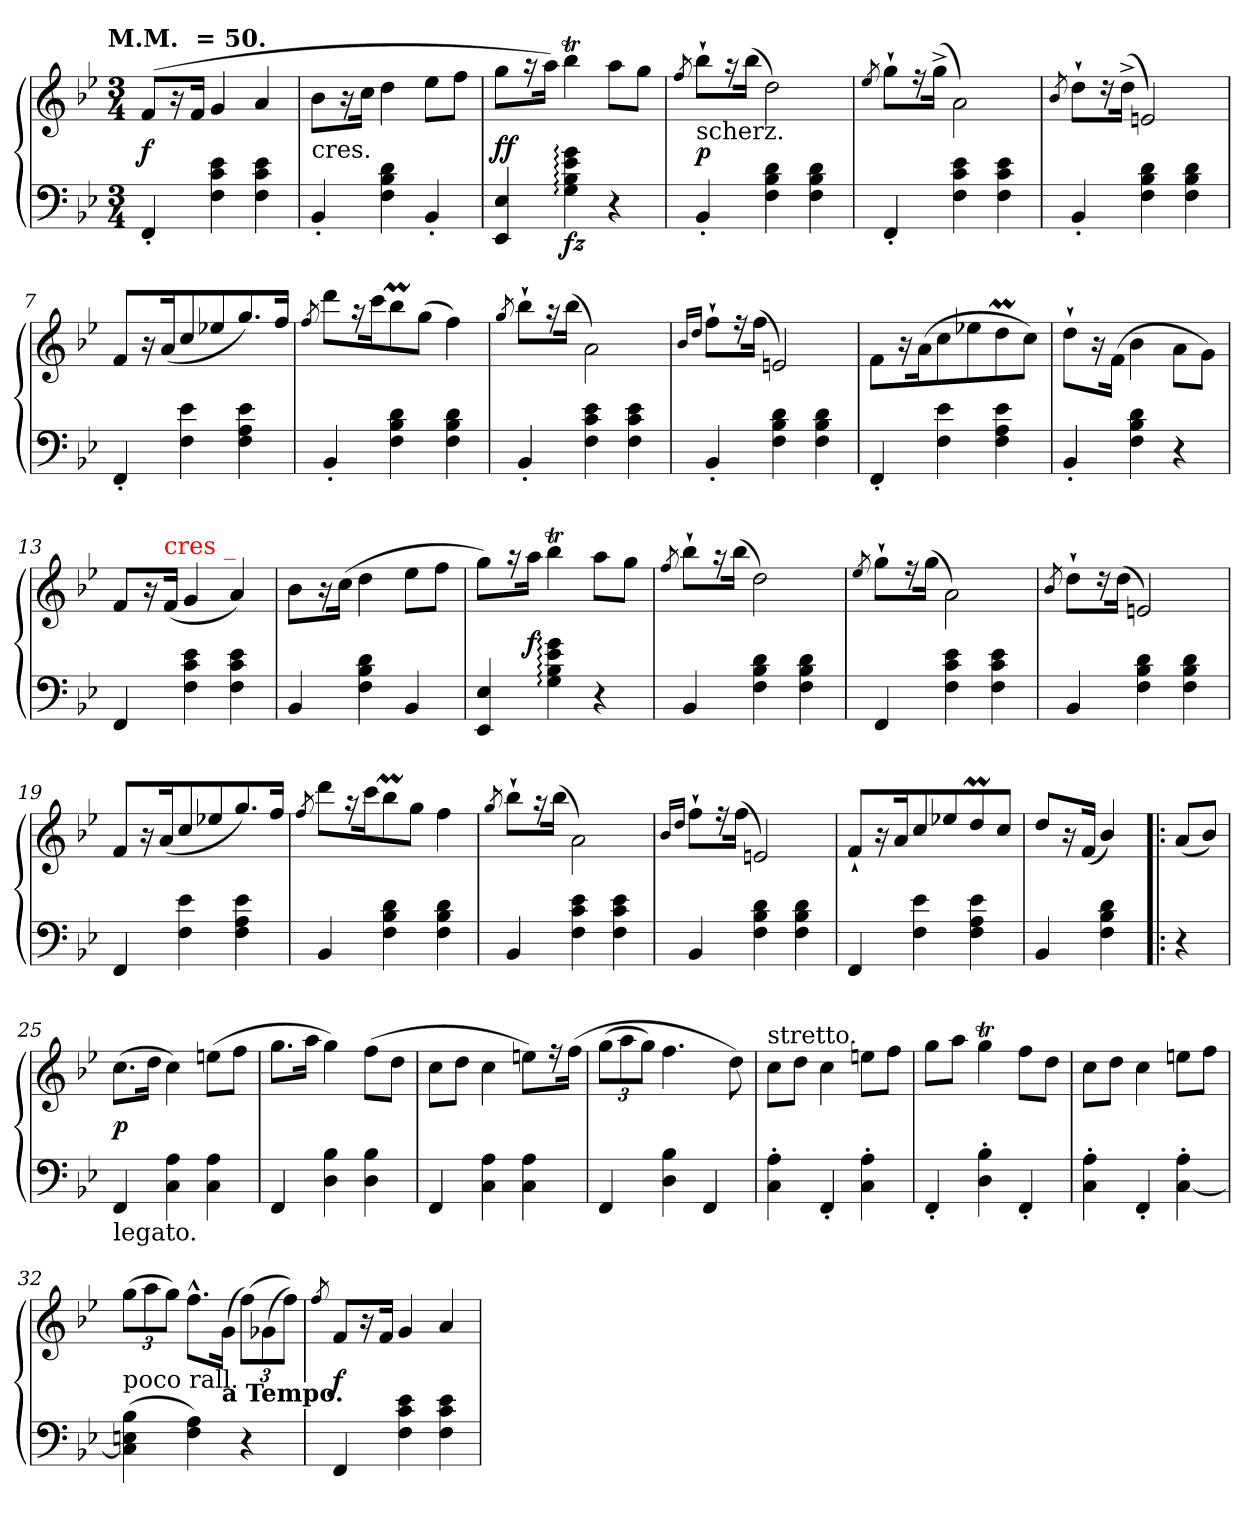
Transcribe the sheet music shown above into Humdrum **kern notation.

**kern	**kern	**dynam
*part1	*part1	*part1
*staff2	*staff1	*staff1/2
*clefF4	*clefG2	*
*k[b-e-]	*k[b-e-]	*
*B-:	*B-:	*
!!LO:TX:omd:t=M.M. &nbsp;=&nbsp;50.
*M3/4	*M3/4	*
*MM150	*MM150	*
=1	=1	=1
4FF'<	(>8fL	f
.	16r	.
.	16fJk	.
4e- 4c 4F	4g	.
4e- 4c 4F	4a	.
=2	=2	=2
!	!LO:TX:c:t=cres.	!
4BB-'<	8b-\L	.
.	16r	.
.	16ccJk	.
4d 4B- 4F	4dd	.
4BB-'<	8ee-L	.
.	8ffJ	.
=3	=3	=3
4E- 4EE-	8ggL	ff
.	16r	.
.	16aaJk)	.
!	!	!LO:DY:b=2
4g: 4e-: 4B-: 4G:	4bb-T	fz
4r	8aaL	.
.	8ggJ	.
=4	=4	=4
.	8qff/	.
!	!LO:TX:b:t=scherz.	!
4BB-'<	8bb-`>L	p
.	16r	.
.	(16bb-Jk	.
4d 4B- 4F	2dd)	.
4d 4B- 4F	.	.
=5	=5	=5
.	8qee-/	.
4FF'<	8gg`>L	.
.	16r	.
.	(>16gg^<Jk	.
4e- 4c 4F	2a\)	.
4e- 4c 4F	.	.
=6	=6	=6
.	8qb-/	.
4BB-'<	8dd`>L	.
.	16r	.
.	(>16dd^<Jk	.
4d 4B- 4F	2en)	.
4d 4B- 4F	.	.
=7	=7	=7
4FF'<	8fL	.
.	16r	.
.	(<16ak	.
4e- 4F	8cc	.
.	8ee-X/	.
4e- 4A 4F	8.gg)	.
.	16ffJk	.
=8	=8	=8
.	8qff/	.
4BB-'<	8dddL	.
.	16r	.
.	16ccck	.
4d 4B- 4F	8bb-M	.
.	(>8ggJ	.
4d 4B- 4F	4ff)	.
=9	=9	=9
.	8qgg/	.
4BB-'<	8bb-`>L	.
.	16r	.
.	(16bb-Jk	.
4e- 4c 4F	2a\)	.
4e- 4c 4F	.	.
=10	=10	=10
.	16qb-/LL	.
.	16qdd/JJ	.
4BB-'<	8ff`>L	.
.	16r	.
.	(16ffJk	.
4d 4B- 4F	2en)	.
4d 4B- 4F	.	.
=11	=11	=11
4FF'<	8fL	.
.	16r	.
.	(>16ak	.
4e- 4F	8cc	.
.	8ee-X	.
4e- 4A 4F	8ddm	.
.	8ccJ)	.
=12	=12	=12
4BB-'<	8dd`>L	.
.	16r	.
.	(>16f\Jk	.
4d 4B- 4F	4b-	.
4r	8a\L	.
.	8gJ)	.
=13	=13	=13
4FF	8fL	.
.	16r	.
!	!LO:TX:a:color=red:t=cres _	!
.	(<16fJk	.
4e- 4c 4F	4g	.
4e- 4c 4F	4a)	.
=14	=14	=14
4BB-	8b-\L	.
.	16r	.
.	(>16ccJk	.
4d 4B- 4F	4dd	.
4BB-	8ee-L	.
.	8ffJ	.
=15	=15	=15
4E- 4EE-	8ggL)	.
.	16r	.
.	16aaJk	f
4g: 4e-: 4B-: 4G:	4bb-T	.
4r	8aaL	.
.	8ggJ	.
=16	=16	=16
.	8qff/	.
4BB-	8bb-`>L	.
.	16r	.
.	(16bb-Jk	.
4d 4B- 4F	2dd)	.
4d 4B- 4F	.	.
=17	=17	=17
.	8qee-/	.
4FF	8gg`>L	.
.	16r	.
.	(16ggJk	.
4e- 4c 4F	2a\)	.
4e- 4c 4F	.	.
=18	=18	=18
.	8qb-/	.
4BB-	8dd`>L	.
.	16r	.
.	(16ddJk	.
4d 4B- 4F	2en)	.
4d 4B- 4F	.	.
=19	=19	=19
4FF	8f/L	.
.	16r	.
.	(<16ak	.
4e- 4F	8cc	.
.	8ee-X	.
4e- 4A 4F	8.gg)	.
.	16ffJk	.
=20	=20	=20
.	8qff/	.
4BB-	8dddL	.
.	16r	.
.	16ccck	.
4d 4B- 4F	8bb-M	.
.	8ggJ	.
4d 4B- 4F	4ff	.
=21	=21	=21
.	8qgg/	.
4BB-	8bb-`>L	.
.	16r	.
.	(16bb-Jk	.
4e- 4c 4F	2a\)	.
4e- 4c 4F	.	.
=22	=22	=22
.	16qb-/LL	.
.	16qdd/JJ	.
4BB-	8ff`>L	.
.	16r	.
.	(16ffJk	.
4d 4B- 4F	2en)	.
4d 4B- 4F	.	.
=23	=23	=23
4FF	8f`<L	.
.	16r	.
.	16ak	.
4e- 4F	8cc/	.
.	8ee-X	.
4e- 4A 4F	8ddm	.
.	8ccJ	.
=24	=24	=24
4BB-	8ddL	.
.	16r	.
.	(<16fJk	.
4d 4B- 4F	4b-/)	.
=!|:	=!|:	=!|:
4r	(8aL	.
.	8b-J)	.
=25	=25	=25
!LO:TX:b:t=legato.	!	!
4FF	(8.ccL	p
.	16ddJk	.
4A 4C	4cc)	.
4A 4C	(8eenL	.
.	8ffJ	.
=26	=26	=26
4FF	8.ggL	.
.	16aaJk	.
4B- 4D	4gg)	.
4B- 4D	(>8ffL	.
.	8ddJ	.
=27	=27	=27
4FF	8ccL	.
.	8ddJ	.
4A 4C	4cc	.
4A 4C	8eenL)	.
.	16r	.
.	(>16ffJk	.
=28	=28	=28
*	*Xbrackettup	*
4FF	(12ggL	.
.	12aa	.
.	12ggJ)	.
4B- 4D	4.ff	.
4FF	.	.
.	8dd)	.
=29	=29	=29
!	!LO:TX:a:t=stretto.	!
4A'> 4C'>	8ccL	.
.	8ddJ	.
4FF'<	4cc	.
4A'> 4C'>	8eenL	.
.	8ffJ	.
=30	=30	=30
4FF'<	8ggL	.
.	8aaJ	.
4B-'> 4D'>	4ggT	.
4FF'<	8ffL	.
.	8ddJ	.
=31	=31	=31
4A'> 4C'>	8ccL	.
.	8ddJ	.
4FF'<	4cc	.
4A'> [4C'>	8eenL	.
.	8ffJ	.
=32	=32	=32
!	!LO:TX:b:t=poco rall.	!
(>4B- 4En 4C]	(>12ggL	.
.	12aa	.
.	12ggJ)	.
4A 4F)	8.ff^^>L	.
!	!LO:TX:b:B:t=a Tempo.	!
.	(>16gJk	.
4r	(12ffL)	.
.	(12g-X	.
.	12ffJ))	.
=33	=33	=33
.	8qff/	.
4FF	8fL	f
.	16r	.
.	16fJk	.
4e- 4c 4F	4g	.
4e- 4c 4F	4a	.
=	=	=
*-	*-	*-
